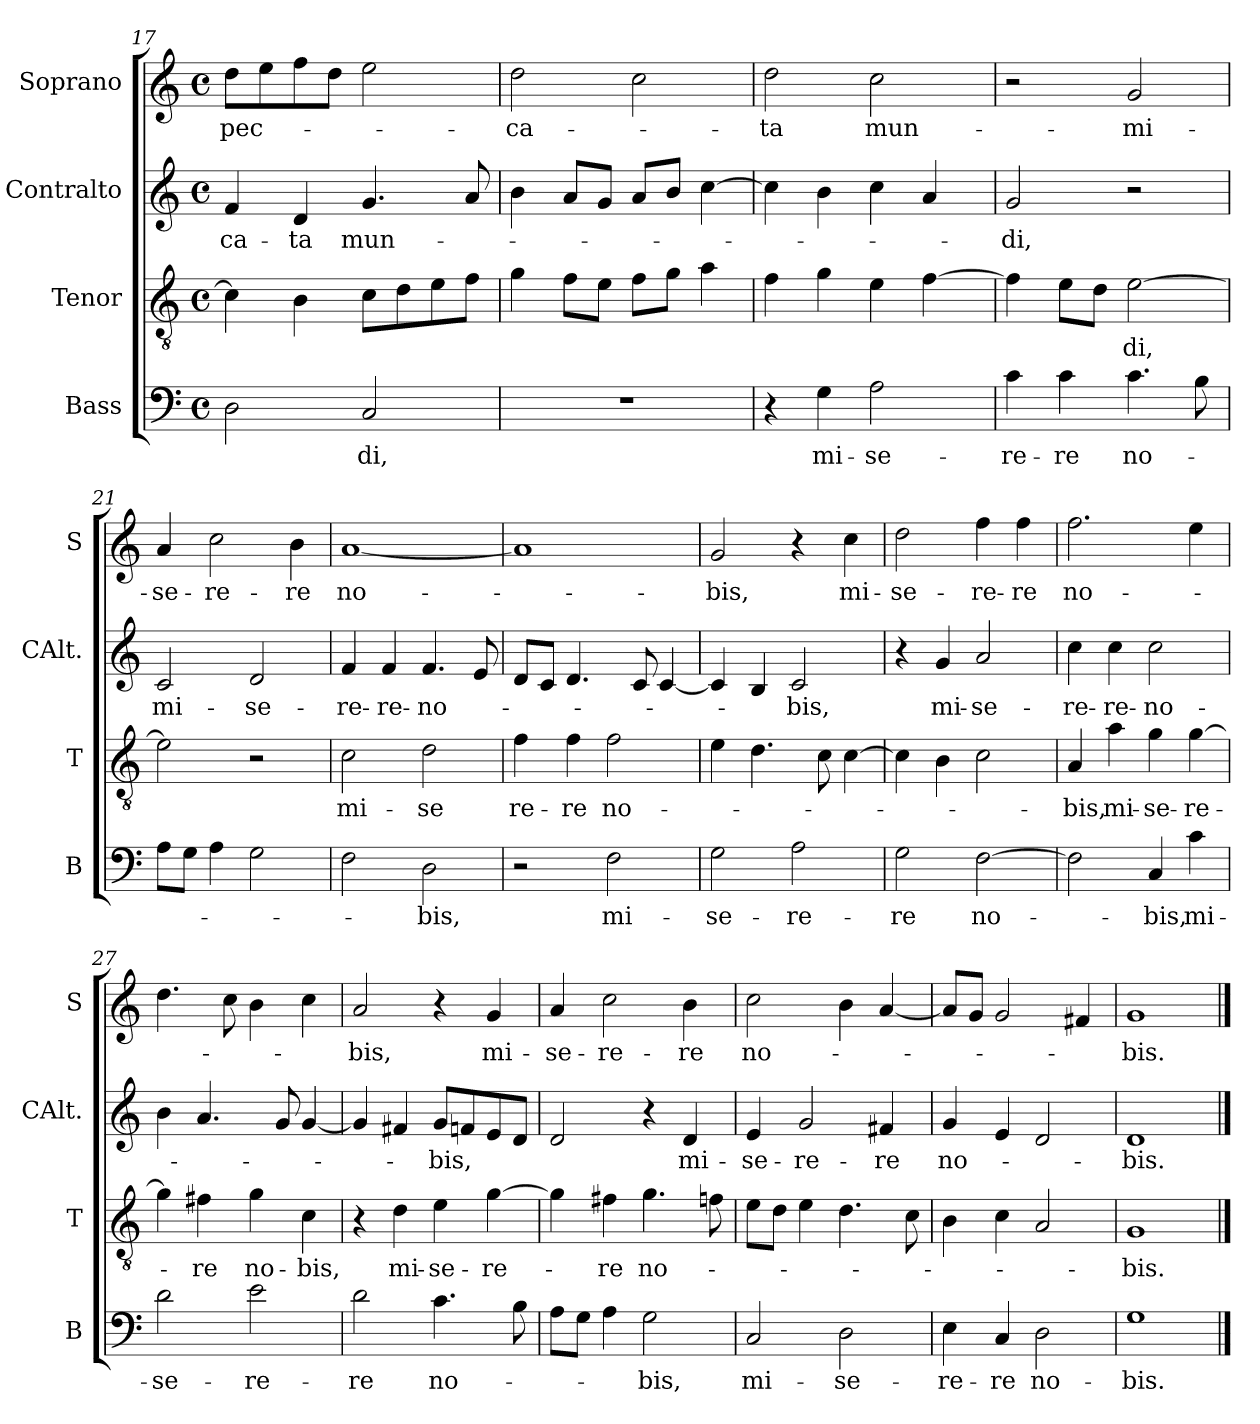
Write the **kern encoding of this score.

**kern	**text	**kern	**text	**kern	**text	**kern	**text
*part4	*part4	*part3	*part3	*part2	*part2	*part1	*part1
*staff4	*staff4	*staff3	*staff3	*staff2	*staff2	*staff1	*staff1
*I"Bass	*	*I"Tenor	*	*I"Contralto	*	*I"Soprano	*
*I'B	*	*I'T	*	*I'CAlt.	*	*I'S	*
*clefF4	*	*clefGv2	*	*clefG2	*	*clefG2	*
*k[]	*	*k[]	*	*k[]	*	*k[]	*
*C:	*	*C:	*	*C:	*	*C:	*
*M4/4	*	*M4/4	*	*M4/4	*	*M4/4	*
*met(c)	*	*met(c)	*	*met(c)	*	*met(c)	*
=17	=17	=17	=17	=17	=17	=17	=17
2D\	.	4c\]	.	4f/	-ca-	8dd\L	pec-
.	.	.	.	.	.	8ee\	.
.	.	4B\	.	4d/	-ta	8ff\	.
.	.	.	.	.	.	8dd\J	.
2C/	-di,	8c\L	.	4.g/	mun-	2ee\	.
.	.	8d\	.	.	.	.	.
.	.	8e\	.	.	.	.	.
.	.	8f\J	.	8a/	.	.	.
=18	=18	=18	=18	=18	=18	=18	=18
1r	.	4g\	.	4b\	.	2dd\	-ca-
.	.	8f\L	.	8a/L	.	.	.
.	.	8e\J	.	8g/J	.	.	.
.	.	8f\L	.	8a/L	.	2cc\	.
.	.	8g\J	.	8b/J	.	.	.
.	.	4a\	.	[4cc\	.	.	.
=19	=19	=19	=19	=19	=19	=19	=19
4r	.	4f\	.	4cc\]	.	2dd\	-ta
4G\	mi-	4g\	.	4b\	.	.	.
2A\	-se-	4e\	.	4cc\	.	2cc\	mun-
.	.	[4f\	.	4a/	.	.	.
=20	=20	=20	=20	=20	=20	=20	=20
4c\	-re-	4f\]	.	2g/	-di,	2r	-di,
4c\	-re	8e\L	.	.	.	.	.
.	.	8d\J	.	.	.	.	.
4.c\	no-	[2e\	-di,	2r	.	2g/	mi-
8B\	.	.	.	.	.	.	.
!!LO:LB:g=z
=21	=21	=21	=21	=21	=21	=21	=21
8A\L	.	2e\]	.	2c/	mi-	4a/	-se-
8G\J	.	.	.	.	.	.	.
4A\	.	.	.	.	.	2cc\	-re-
2G\	.	2r	.	2d/	-se-	.	.
.	.	.	.	.	.	4b\	-re
=22	=22	=22	=22	=22	=22	=22	=22
2F\	.	2c\	mi-	4f/	-re-	[1a	no-
.	.	.	.	4f/	-re-	.	.
2D\	-bis,	2d\	-se	4.f/	-no-	.	.
.	.	.	.	8e/	.	.	.
=23	=23	=23	=23	=23	=23	=23	=23
2r	.	4f\	re-	8d/L	.	1a]	.
.	.	.	.	8c/J	.	.	.
.	.	4f\	-re	4.d/	.	.	.
2F\	mi-	2f\	no-	.	.	.	.
.	.	.	.	8c/	.	.	.
.	.	.	.	[4c/	.	.	.
=24	=24	=24	=24	=24	=24	=24	=24
2G\	-se-	4e\	.	4c/]	.	2g/	-bis,
.	.	4.d\	.	4B/	.	.	.
2A\	-re-	.	.	2c/	-bis,	4r	.
.	.	8c\	.	.	.	.	.
.	.	[4c\	.	.	.	4cc\	mi-
=25	=25	=25	=25	=25	=25	=25	=25
2G\	-re	4c\]	.	4r	.	2dd\	-se-
.	.	4B\	.	4g/	mi-	.	.
[2F\	no-	2c\	.	2a/	-se-	4ff\	-re-
.	.	.	.	.	.	4ff\	-re
=26	=26	=26	=26	=26	=26	=26	=26
2F\]	.	4A/	-bis,	4cc\	-re-	2.ff\	no-
.	.	4a\	mi-	4cc\	-re-	.	.
4C/	-bis,	4g\	-se-	2cc\	-no-	.	.
4c\	mi-	[4g\	-re-	.	.	4ee\	.
!!LO:LB:g=z
=27	=27	=27	=27	=27	=27	=27	=27
2d\	-se-	4g\]	.	4b\	.	4.dd\	.
.	.	4f#X\	-re	4.a/	.	.	.
.	.	.	.	.	.	8cc\	.
2e\	-re-	4g\	no-	.	.	4b\	.
.	.	.	.	8g/	.	.	.
.	.	4c\	-bis,	[4g/	.	4cc\	.
=28	=28	=28	=28	=28	=28	=28	=28
2d\	-re	4r	.	4g/]	.	2a/	-bis,
.	.	4d\	mi-	4f#X/	.	.	.
4.c\	no-	4e\	-se-	8g/L	-bis,	4r	.
.	.	.	.	8fn/	.	.	.
.	.	[4g\	-re-	8e/	.	4g/	mi-
8B\	.	.	.	8d/J	.	.	.
=29	=29	=29	=29	=29	=29	=29	=29
8A\L	.	4g\]	.	2d/	.	4a/	-se-
8G\J	.	.	.	.	.	.	.
4A\	.	4f#X\	-re	.	.	2cc\	-re-
2G\	-bis,	4.g\	no-	4r	.	.	.
.	.	.	.	4d/	mi-	4b\	-re
.	.	8fn\	.	.	.	.	.
=30	=30	=30	=30	=30	=30	=30	=30
2C/	mi-	8e\L	.	4e/	-se-	2cc\	no-
.	.	8d\J	.	.	.	.	.
.	.	4e\	.	2g/	-re-	.	.
2D\	-se-	4.d\	.	.	.	4b\	.
.	.	.	.	4f#X/	-re	[4a/	.
.	.	8c\	.	.	.	.	.
=31	=31	=31	=31	=31	=31	=31	=31
4E\	-re-	4B\	.	4g/	no-	8a/L]	.
.	.	.	.	.	.	8g/J	.
4C/	-re	4c\	.	4e/	.	2g/	.
2D\	no-	2A/	.	2d/	.	.	.
.	.	.	.	.	.	4f#X/	.
=32	=32	=32	=32	=32	=32	=32	=32
1G	-bis.	1G	-bis.	1d	-bis.	1g	-bis.
==	==	==	==	==	==	==	==
*-	*-	*-	*-	*-	*-	*-	*-
